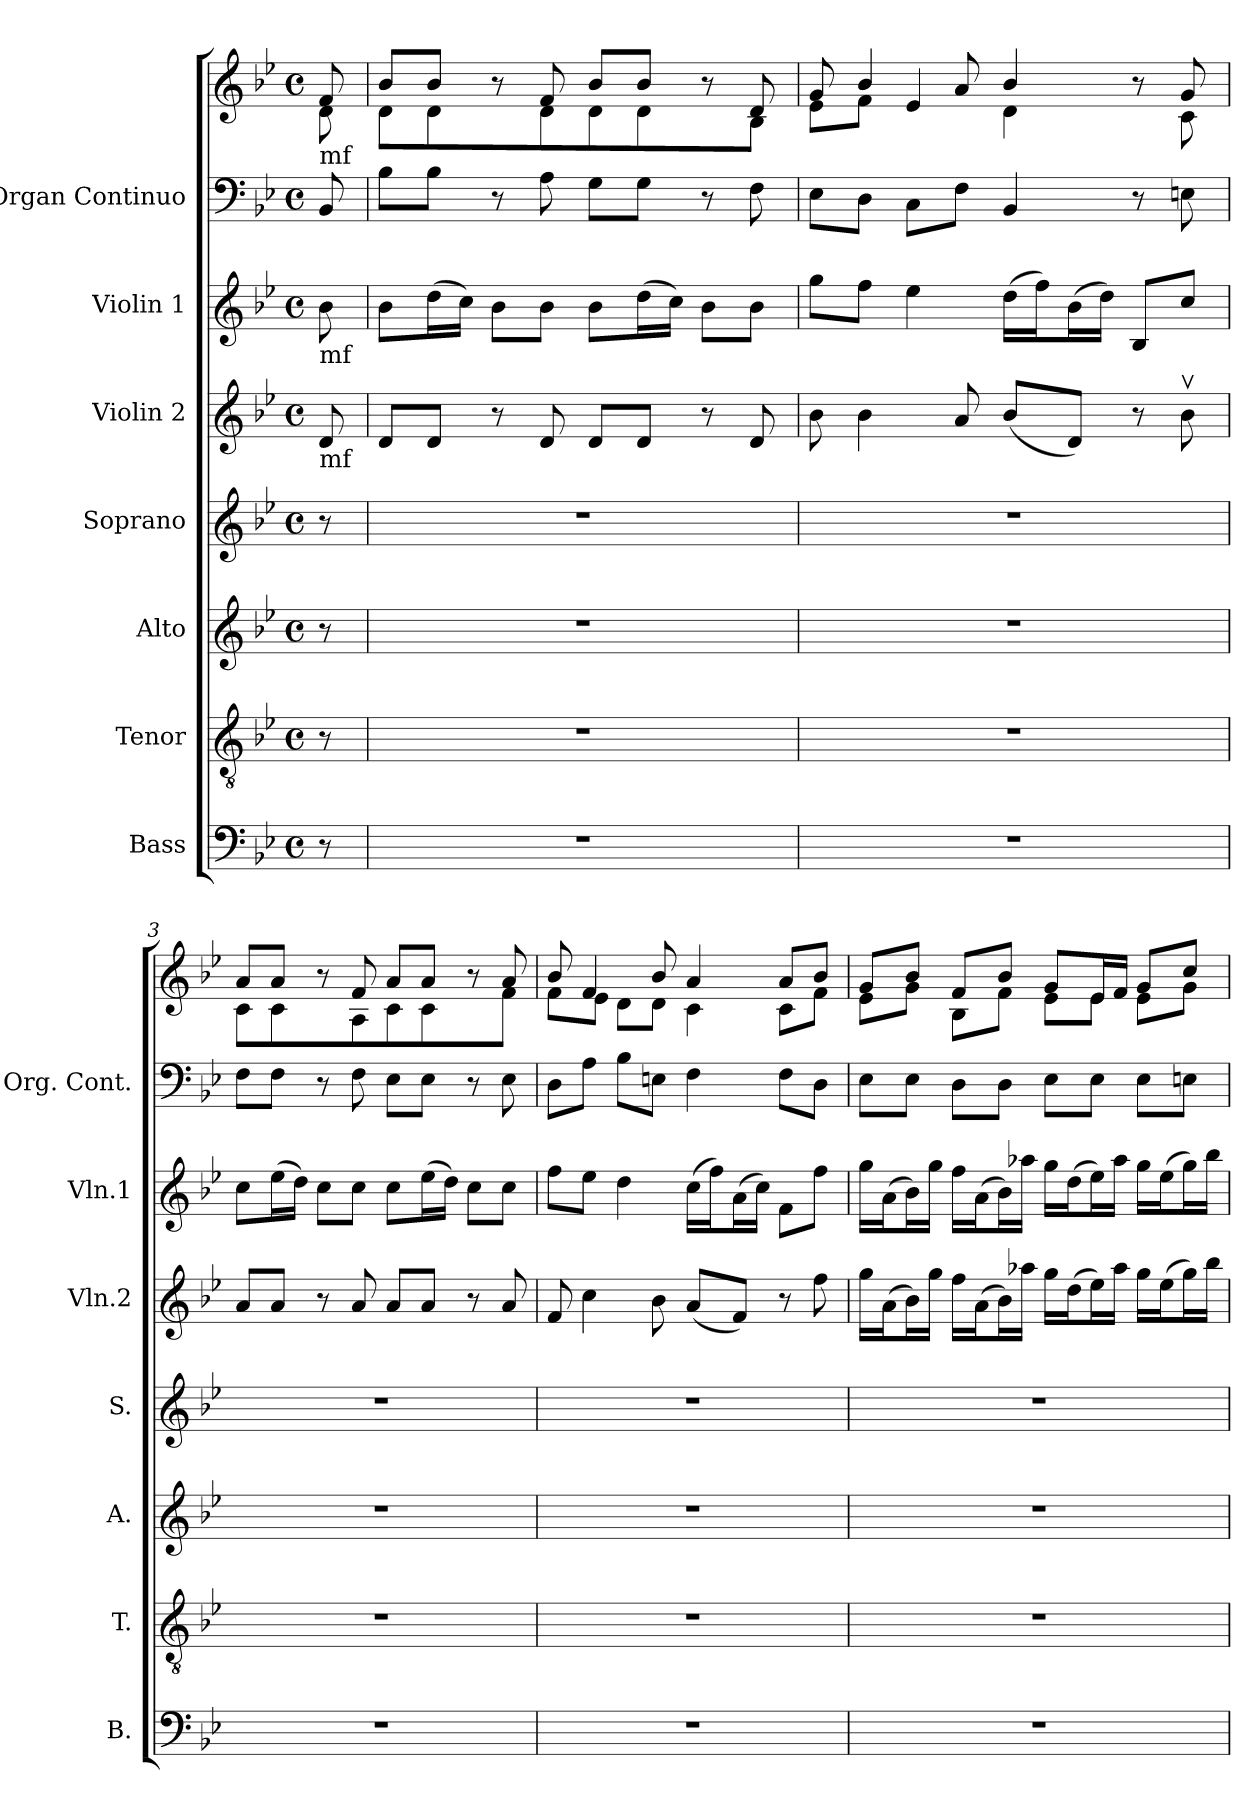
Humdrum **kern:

**kern	**kern	**kern	**kern	**kern	**kern	**kern	**kern
*part7	*part6	*part5	*part4	*part3	*part2	*part1	*part1
*staff8	*staff7	*staff6	*staff5	*staff4	*staff3	*staff2	*staff1
*I"Bass	*I"Tenor	*I"Alto	*I"Soprano	*I"Violin 2	*I"Violin 1	*I"Organ Continuo	*
*I'B.	*I'T.	*I'A.	*I'S.	*I'Vln.2	*I'Vln.1	*I'Org. Cont.	*
!!LO:PB:g=z
*clefF4	*clefGv2	*clefG2	*clefG2	*clefG2	*clefG2	*clefF4	*clefG2
*k[b-e-]	*k[b-e-]	*k[b-e-]	*k[b-e-]	*k[b-e-]	*k[b-e-]	*k[b-e-]	*k[b-e-]
*B-:	*B-:	*B-:	*B-:	*B-:	*B-:	*B-:	*B-:
*M4/4	*M4/4	*M4/4	*M4/4	*M4/4	*M4/4	*M4/4	*M4/4
*met(c)	*met(c)	*met(c)	*met(c)	*met(c)	*met(c)	*met(c)	*met(c)
=	=	=	=	=	=	=	=
*	*	*	*	*	*	*	*^
!	!	!	!	!	!	!LO:TX:a:t=mf	!	!
!	!	!	!	!	!LO:TX:b:t=mf	!	!	!
!	!	!	!	!LO:TX:b:t=mf	!	!	!	!
8r	8r	8r	8r	8di/	8b-i\	8BB-i/	8fi/	8di\
=1	=1	=1	=1	=1	=1	=1	=1	=1
1r	1r	1r	1r	8di/L	8b-i\L	8B-i\L	8b-i/L	8di\L
.	.	.	.	8di/J	(16ddi\L	8B-i\J	8b-i/J	8di\J
.	.	.	.	.	16cci\JJ)	.	.	.
.	.	.	.	8r	8b-i\L	8r	8r	8ryy
.	.	.	.	8di/	8b-i\J	8Ai\	8fi/	8di\L
.	.	.	.	8di/L	8b-i\L	8Gi\L	8b-i/L	8di\
.	.	.	.	8di/J	(16ddi\L	8Gi\J	8b-i/J	8di\J
.	.	.	.	.	16cci\JJ)	.	.	.
.	.	.	.	8r	8b-i\L	8r	8r	8ryy
.	.	.	.	8di/	8b-i\J	8Fi\	8di/	8B-i\J
=2	=2	=2	=2	=2	=2	=2	=2	=2
1r	1r	1r	1r	8b-i\	8ggi\L	8E-i\L	8gi/	8e-i\L
.	.	.	.	4b-i\	8ffi\J	8Di\J	4b-i/	8fi\J
.	.	.	.	.	4ee-i\	8Ci\L	.	4e-i/
.	.	.	.	8ai/	.	8Fi\J	8ai/	.
.	.	.	.	(8b-i/L	(16ddi\LL	4BB-i/	4b-i/	4di\
.	.	.	.	.	16ffi\J)	.	.	.
.	.	.	.	8di/J)	(16b-i\L	.	.	.
.	.	.	.	.	16ddi\JJ)	.	.	.
.	.	.	.	8r	8B-i/L	8r	8r	8ryy
.	.	.	.	8b-vi\	8cci/J	8Eni\	8gi/	8ci\
=3	=3	=3	=3	=3	=3	=3	=3	=3
1r	1r	1r	1r	8ai/L	8cci\L	8Fi\L	8ai/L	8ci\L
.	.	.	.	8ai/J	(16ee-i\L	8Fi\J	8ai/J	8ci\J
.	.	.	.	.	16ddi\JJ)	.	.	.
.	.	.	.	8r	8cci\L	8r	8r	8ryy
.	.	.	.	8ai/	8cci\J	8Fi\	8fi/	8Ai\L
.	.	.	.	8ai/L	8cci\L	8E-i\L	8ai/L	8ci\
.	.	.	.	8ai/J	(16ee-i\L	8E-i\J	8ai/J	8ci\J
.	.	.	.	.	16ddi\JJ)	.	.	.
.	.	.	.	8r	8cci\L	8r	8r	8ryy
.	.	.	.	8ai/	8cci\J	8E-i\	8ai/	8fi\J
=4	=4	=4	=4	=4	=4	=4	=4	=4
1r	1r	1r	1r	8fi/	8ffi\L	8Di\L	8b-i/	8fi\L
.	.	.	.	4cci\	8ee-i\J	8Ai\J	4fi/	8e-i\J
.	.	.	.	.	4ddi\	8B-i\L	.	8di\L
.	.	.	.	8b-i\	.	8Eni\J	8b-i/	8di\J
.	.	.	.	(8ai/L	(16cci\LL	4Fi\	4ai/	4ci\
.	.	.	.	.	16ffi\J)	.	.	.
.	.	.	.	8fi/J)	(16ai\L	.	.	.
.	.	.	.	.	16cci\JJ)	.	.	.
.	.	.	.	8r	8fi\L	8Fi\L	8ai/L	8ci\L
.	.	.	.	8ffi\	8ffi\J	8Di\J	8b-i/J	8fi\J
!!LO:LB:g=z	!!
=5	=5	=5	=5	=5	=5	=5	=5	=5
1r	1r	1r	1r	16ggi\LL	16ggi\LL	8E-i\L	8gi/L	8e-i\L
.	.	.	.	(16ai\J	(16ai\J	.	.	.
.	.	.	.	16b-i\L)	16b-i\L)	8E-i\J	8b-i/J	8gi\J
.	.	.	.	16ggi\JJ	16ggi\JJ	.	.	.
.	.	.	.	16ffi\LL	16ffi\LL	8Di\L	8fi/L	8B-i\L
.	.	.	.	(16ai\J	(16ai\J	.	.	.
.	.	.	.	16b-i\L)	16b-i\L)	8Di\J	8b-i/J	8fi\J
.	.	.	.	16aa-Xi\JJ	16aa-Xi\JJ	.	.	.
.	.	.	.	16ggi\LL	16ggi\LL	8E-i\L	8gi/L	8e-i\L
.	.	.	.	(16ddi\J	(16ddi\J	.	.	.
.	.	.	.	16ee-i\L)	16ee-i\L)	8E-i\J	16e-i/L	8e-i\J
.	.	.	.	16aa-i\JJ	16aa-i\JJ	.	16fi/JJ	.
.	.	.	.	16ggi\LL	16ggi\LL	8E-i\L	8gi/L	8e-i\L
.	.	.	.	(16ee-i\J	(16ee-i\J	.	.	.
.	.	.	.	16ggi\L)	16ggi\L)	8Eni\J	8cci/J	8gi\J
.	.	.	.	16bb-i\JJ	16bb-i\JJ	.	.	.
*	*	*	*	*	*	*	*v	*v
=	=	=	=	=	=	=	=
*-	*-	*-	*-	*-	*-	*-	*-
